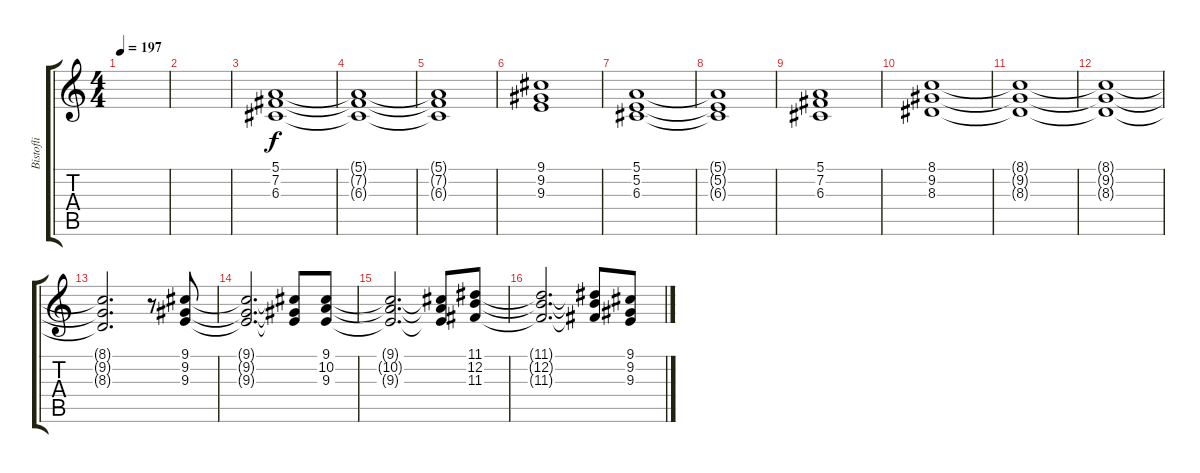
\track ("Bistofli" "Bistofli") {instrument rockorgan}
\staff {score tabs}
\tuning (E4 B3 G3 D3 A2 E2) {hide}
\ts (4 4)
\tempo 197
\clef g2
\ks c
|
|
(5.1 7.2 6.3).1 |
(5.1{t} 7.2{t} 6.3{t}).1 |
(5.1{t} 7.2{t} 6.3{t}).1 |
(9.1 9.2 9.3).1 |
(5.1 5.2 6.3).1 |
(5.1{t} 5.2{t} 6.3{t}).1 |
(5.1 7.2 6.3).1 |
(8.1 9.2 8.3).1 |
(8.1{t} 9.2{t} 8.3{t}).1 |
(8.1{t} 9.2{t} 8.3{t}).1 |
(8.1{t} 9.2{t} 8.3{t}).2{d} r.8 (9.1 9.2 9.3).8 |
(9.1{t} 9.2{t} 9.3{t}).2{d} (9.1{t} 9.2{t} 9.3{t}).8 (9.1 10.2 9.3).8 |
(9.1{t} 10.2{t} 9.3{t}).2{d} (9.1{t} 10.2{t} 9.3{t}).8 (11.1 12.2 11.3).8 |
(11.1{t} 12.2{t} 11.3{t}).2{d} (11.1{t} 12.2{t} 11.3{t}).8 (9.1 9.2 9.3).8
